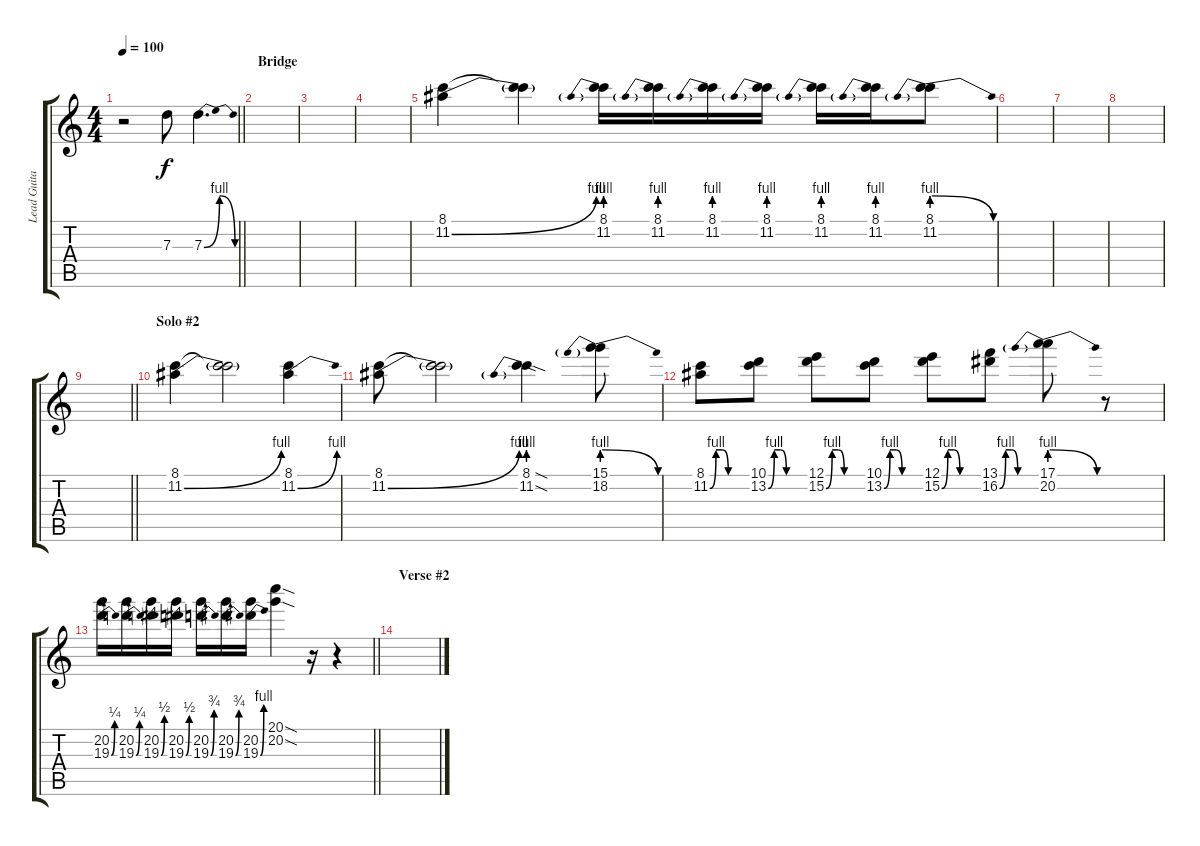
\track ("Lead Guitar (Solos)" "Lead Guita") {instrument overdrivenguitar}
\staff {score tabs}
\tuning (E4 B3 G3 D3 A2 E2) {hide}
\ts (4 4)
\tempo 100
\clef g2
\barLineRight lightlight
\ks c
r.2{dy f} 7.3.8 7.3{be (bendrelease 0 0 15 4 45 4 60 0)}.4{d} |
\section ("" "Bridge")
|
|
|
(8.1 11.2{be (bend 0 0 60 4)}).4 (8.1{t} 11.2{t}).4 (8.1 11.2{be (prebend 0 4 60 4)}).16 (8.1 11.2{be (prebend 0 4 60 4)}).16 (8.1 11.2{be (prebend 0 4 60 4)}).16 (8.1 11.2{be (prebend 0 4 60 4)}).16 (8.1 11.2{be (prebend 0 4 60 4)}).16 (8.1 11.2{be (prebend 0 4 60 4)}).16 (8.1 11.2{be (prebendrelease 0 4 60 0)}).8 |
|
|
|
\barLineRight lightlight
|
\section ("" "Solo #2")
(8.1 11.2{be (bend 0 0 60 4)}).4 (8.1{t} 11.2{t}).2 (8.1 11.2{be (bend 0 0 60 4)}).4 |
(8.1 11.2{be (bend 0 0 60 4)}).8 (8.1{t} 11.2{t}).2 (8.1{sod} 11.2{be (prebend 0 4 60 4) sod}).4 (15.1 18.2{be (prebendrelease 0 4 60 0)}).8 |
(8.1 11.2{be (custom 0 0 10 4 20 4 30 0 60 0)}).8 (10.1 13.2{be (custom 0 0 10 4 20 4 30 0 60 0)}).8 (12.1 15.2{be (custom 0 0 10 4 20 4 30 0 60 0)}).8 (10.1 13.2{be (custom 0 0 10 4 20 4 30 0 60 0)}).8 (12.1 15.2{be (custom 0 0 10 4 20 4 30 0 60 0)}).8 (13.1 16.2{be (custom 0 0 10 4 20 4 30 0 60 0)}).8 (17.1 20.2{be (prebendrelease 0 4 60 0)}).8 r.8 |
\barLineRight lightlight
(20.2 19.3{be (bend 0 0 60 1)}).16 (20.2 19.3{be (bend 0 0 60 1)}).16 (20.2 19.3{be (bend 0 0 60 2)}).16 (20.2 19.3{be (bend 0 0 60 2)}).16 (20.2 19.3{be (bend 0 0 60 3)}).16 (20.2 19.3{be (bend 0 0 60 3)}).16 (20.2 19.3{be (bend 0 0 60 4)}).16 (20.1{sod} 20.2{sod}).4 r.16 r.4 |
\section ("" "Verse #2")
